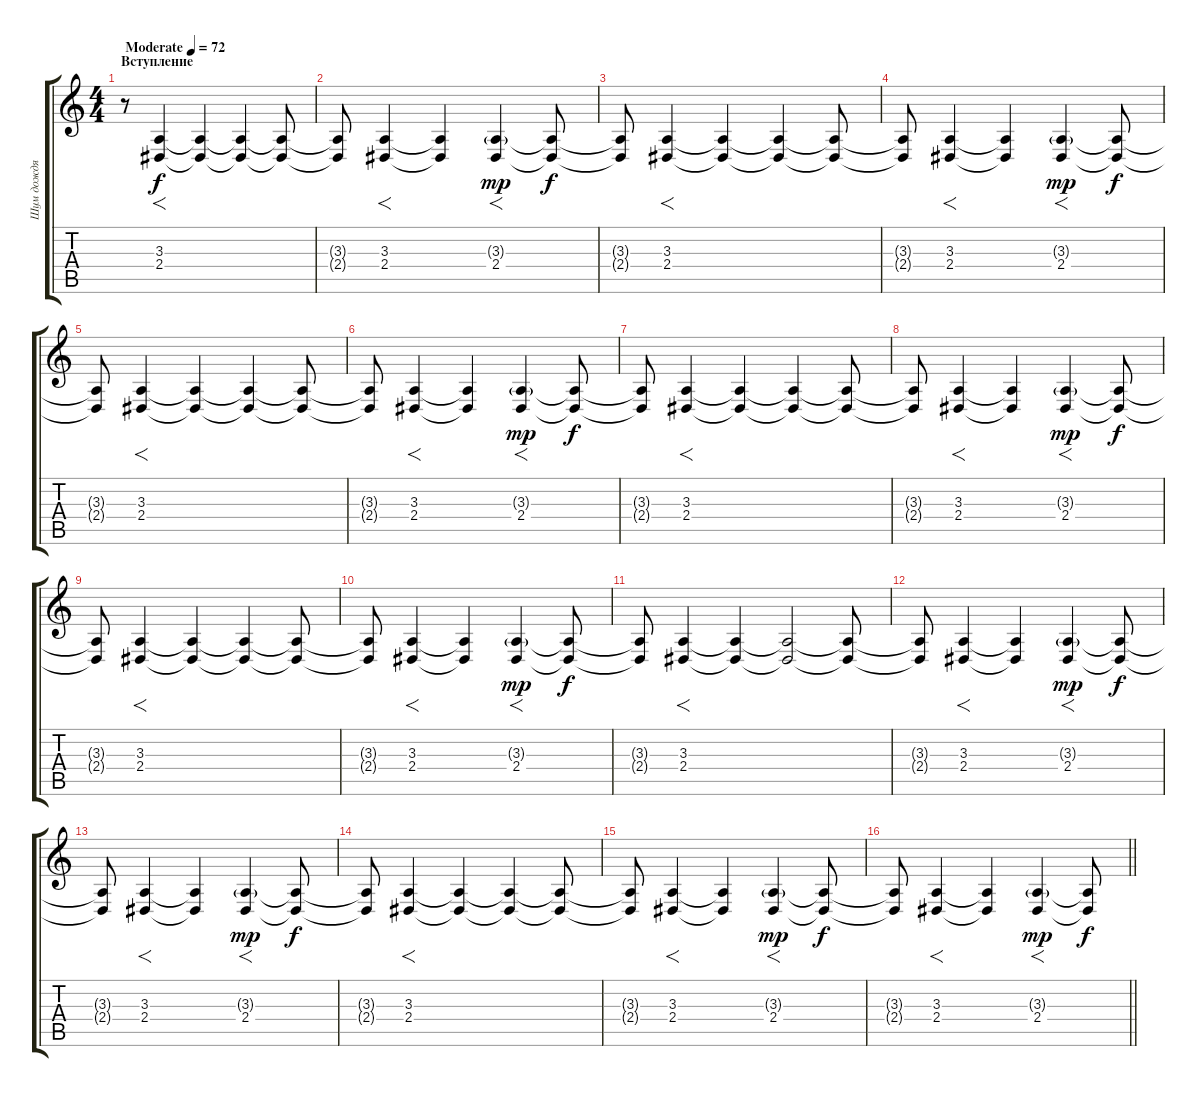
\track ("Шум дождя (Double)" "Шум дождя ") {instrument seashore}
\staff {score tabs}
\tuning (Eb4 Bb3 Gb3 Db3 Ab2 Eb2) {hide}
\ts (4 4)
\section ("" "Вступление")
\tempo (72 "Moderate")
\clef g2
\ks c
r.8{dy f instrument seashore} (3.3 2.4).4{f} (3.3{t} 2.4{t}).4 (3.3{t} 2.4{t}).4 (3.3{t} 2.4{t}).8 |
(3.3{t} 2.4{t}).8 (3.3 2.4).4{f} (3.3{t} 2.4{t}).4 (3.3{g} 2.4).4{f dy mp} (3.3{t} 2.4{t}).8{dy f} |
(3.3{t} 2.4{t}).8 (3.3 2.4).4{f} (3.3{t} 2.4{t}).4 (3.3{t} 2.4{t}).4 (3.3{t} 2.4{t}).8 |
(3.3{t} 2.4{t}).8 (3.3 2.4).4{f} (3.3{t} 2.4{t}).4 (3.3{g} 2.4).4{f dy mp} (3.3{t} 2.4{t}).8{dy f} |
(3.3{t} 2.4{t}).8 (3.3 2.4).4{f} (3.3{t} 2.4{t}).4 (3.3{t} 2.4{t}).4 (3.3{t} 2.4{t}).8 |
(3.3{t} 2.4{t}).8 (3.3 2.4).4{f} (3.3{t} 2.4{t}).4 (3.3{g} 2.4).4{f dy mp} (3.3{t} 2.4{t}).8{dy f} |
(3.3{t} 2.4{t}).8 (3.3 2.4).4{f} (3.3{t} 2.4{t}).4 (3.3{t} 2.4{t}).4 (3.3{t} 2.4{t}).8 |
(3.3{t} 2.4{t}).8 (3.3 2.4).4{f} (3.3{t} 2.4{t}).4 (3.3{g} 2.4).4{f dy mp} (3.3{t} 2.4{t}).8{dy f} |
(3.3{t} 2.4{t}).8 (3.3 2.4).4{f} (3.3{t} 2.4{t}).4 (3.3{t} 2.4{t}).4 (3.3{t} 2.4{t}).8 |
(3.3{t} 2.4{t}).8 (3.3 2.4).4{f} (3.3{t} 2.4{t}).4 (3.3{g} 2.4).4{f dy mp} (3.3{t} 2.4{t}).8{dy f} |
(3.3{t} 2.4{t}).8 (3.3 2.4).4{f} (3.3{t} 2.4{t}).4 (3.3{t} 2.4{t}).2 (3.3{t} 2.4{t}).8 |
(3.3{t} 2.4{t}).8 (3.3 2.4).4{f} (3.3{t} 2.4{t}).4 (3.3{g} 2.4).4{f dy mp} (3.3{t} 2.4{t}).8{dy f} |
(3.3{t} 2.4{t}).8 (3.3 2.4).4{f} (3.3{t} 2.4{t}).4 (3.3{g} 2.4).4{f dy mp} (3.3{t} 2.4{t}).8{dy f} |
(3.3{t} 2.4{t}).8 (3.3 2.4).4{f} (3.3{t} 2.4{t}).4 (3.3{t} 2.4{t}).4 (3.3{t} 2.4{t}).8 |
(3.3{t} 2.4{t}).8 (3.3 2.4).4{f} (3.3{t} 2.4{t}).4 (3.3{g} 2.4).4{f dy mp} (3.3{t} 2.4{t}).8{dy f} |
\barLineRight lightlight
(3.3{t} 2.4{t}).8 (3.3 2.4).4{f} (3.3{t} 2.4{t}).4 (3.3{g} 2.4).4{f dy mp} (3.3{t} 2.4{t}).8{dy f}
